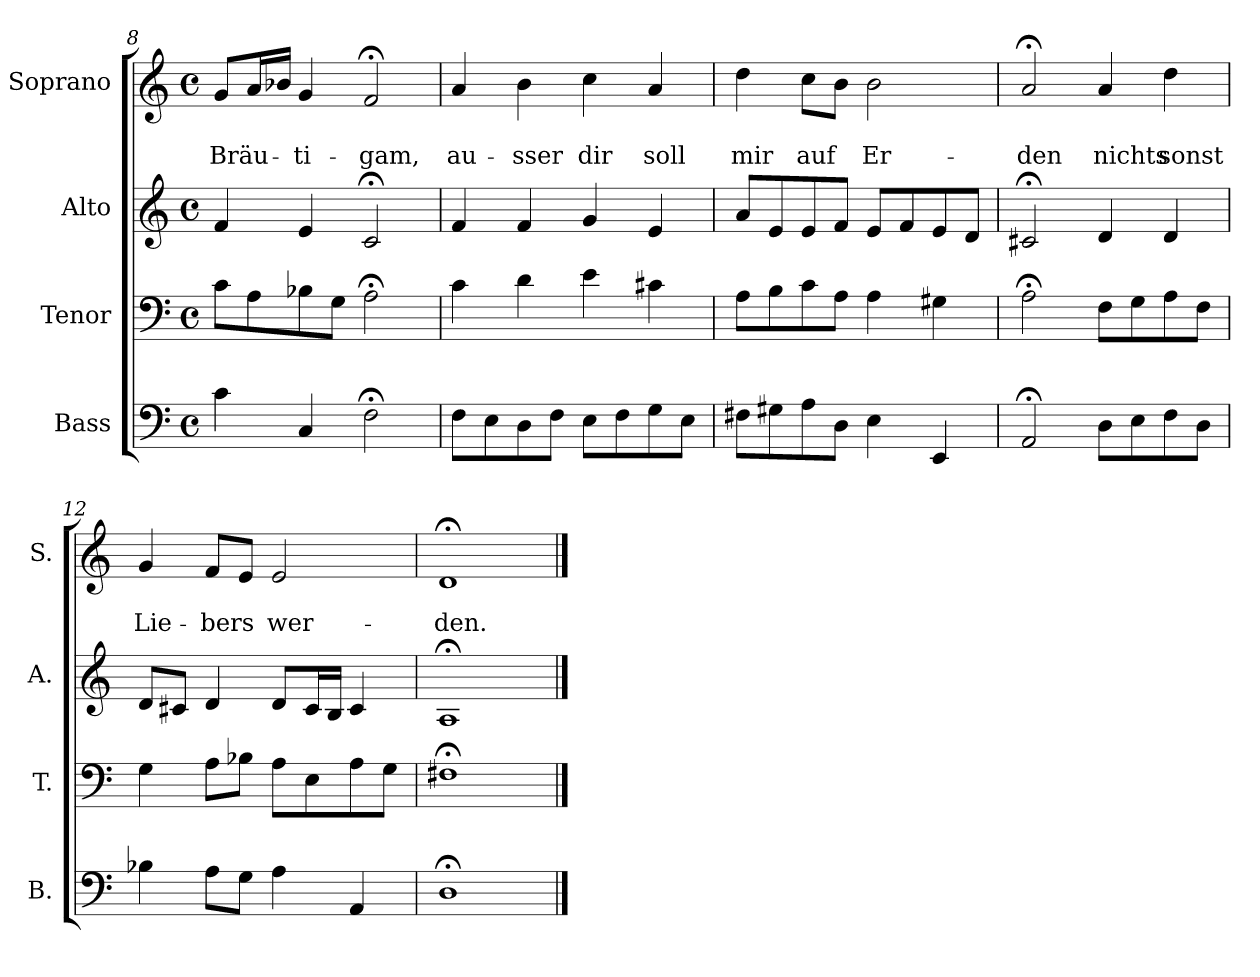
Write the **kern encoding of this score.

**kern	**kern	**kern	**kern	**text	**text
*part4	*part3	*part2	*part1	*part1	*part1
*staff4	*staff3	*staff2	*staff1	*staff1	*staff1
*I"Bass	*I"Tenor	*I"Alto	*I"Soprano	*	*
*I'B.	*I'T.	*I'A.	*I'S.	*	*
*clefF4	*clefF4	*clefG2	*clefG2	*	*
*k[]	*k[]	*k[]	*k[]	*	*
*	*	*	*a:	*	*
*M4/4	*M4/4	*M4/4	*M4/4	*	*
*met(c)	*met(c)	*met(c)	*met(c)	*	*
=8	=8	=8	=8	=8	=8
4c\	8c\L	4f/	8g/L	.	Bräu-
.	8A\	.	16a/L	.	.
.	.	.	16b-X/JJ	.	.
4C/	8B-X\	4e/	4g/	.	-ti-
.	8G\J	.	.	.	.
2F;<\	2A;<\	2c;</	2f;</	.	-gam,
!!LO:PB:g=z
=9	=9	=9	=9	=9	=9
8F\L	4c\	4f/	4a/	.	au-
8E\	.	.	.	.	.
8D\	4d\	4f/	4b\	.	-sser
8F\J	.	.	.	.	.
8E\L	4e\	4g/	4cc\	.	dir
8F\	.	.	.	.	.
8G\	4c#X\	4e/	4a/	.	soll
8E\J	.	.	.	.	.
=10	=10	=10	=10	=10	=10
8F#X\L	8A\L	8a/L	4dd\	.	mir
8G#X\	8B\	8e/	.	.	.
8A\	8c\	8e/	8cc\L	.	auf
8D\J	8A\J	8f/J	8b\J	.	.
4E\	4A\	8e/L	2b\	.	Er-
.	.	8f/	.	.	.
4EE/	4G#X\	8e/	.	.	.
.	.	8d/J	.	.	.
=11	=11	=11	=11	=11	=11
2AA;</	2A;<\	2c#X;</	2a;</	.	-den
8D\L	8F\L	4d/	4a/	.	nichts
8E\	8G\	.	.	.	.
8F\	8A\	4d/	4dd\	.	sonst
8D\J	8F\J	.	.	.	.
=12	=12	=12	=12	=12	=12
4B-X\	4G\	8d/L	4g/	.	Lie-
.	.	8c#X/J	.	.	.
8A\L	8A\L	4d/	8f/L	.	-bers
8G\J	8B-X\J	.	8e/J	.	.
4A\	8A\L	8d/L	2e/	.	wer-
.	8E\	16c#/L	.	.	.
.	.	16B/JJ	.	.	.
4AA/	8A\	4c#/	.	.	.
.	8G\J	.	.	.	.
=13	=13	=13	=13	=13	=13
1D;<	1F#X;<	1A;<	1d;<	.	-den.
==	==	==	==	==	==
*-	*-	*-	*-	*-	*-
